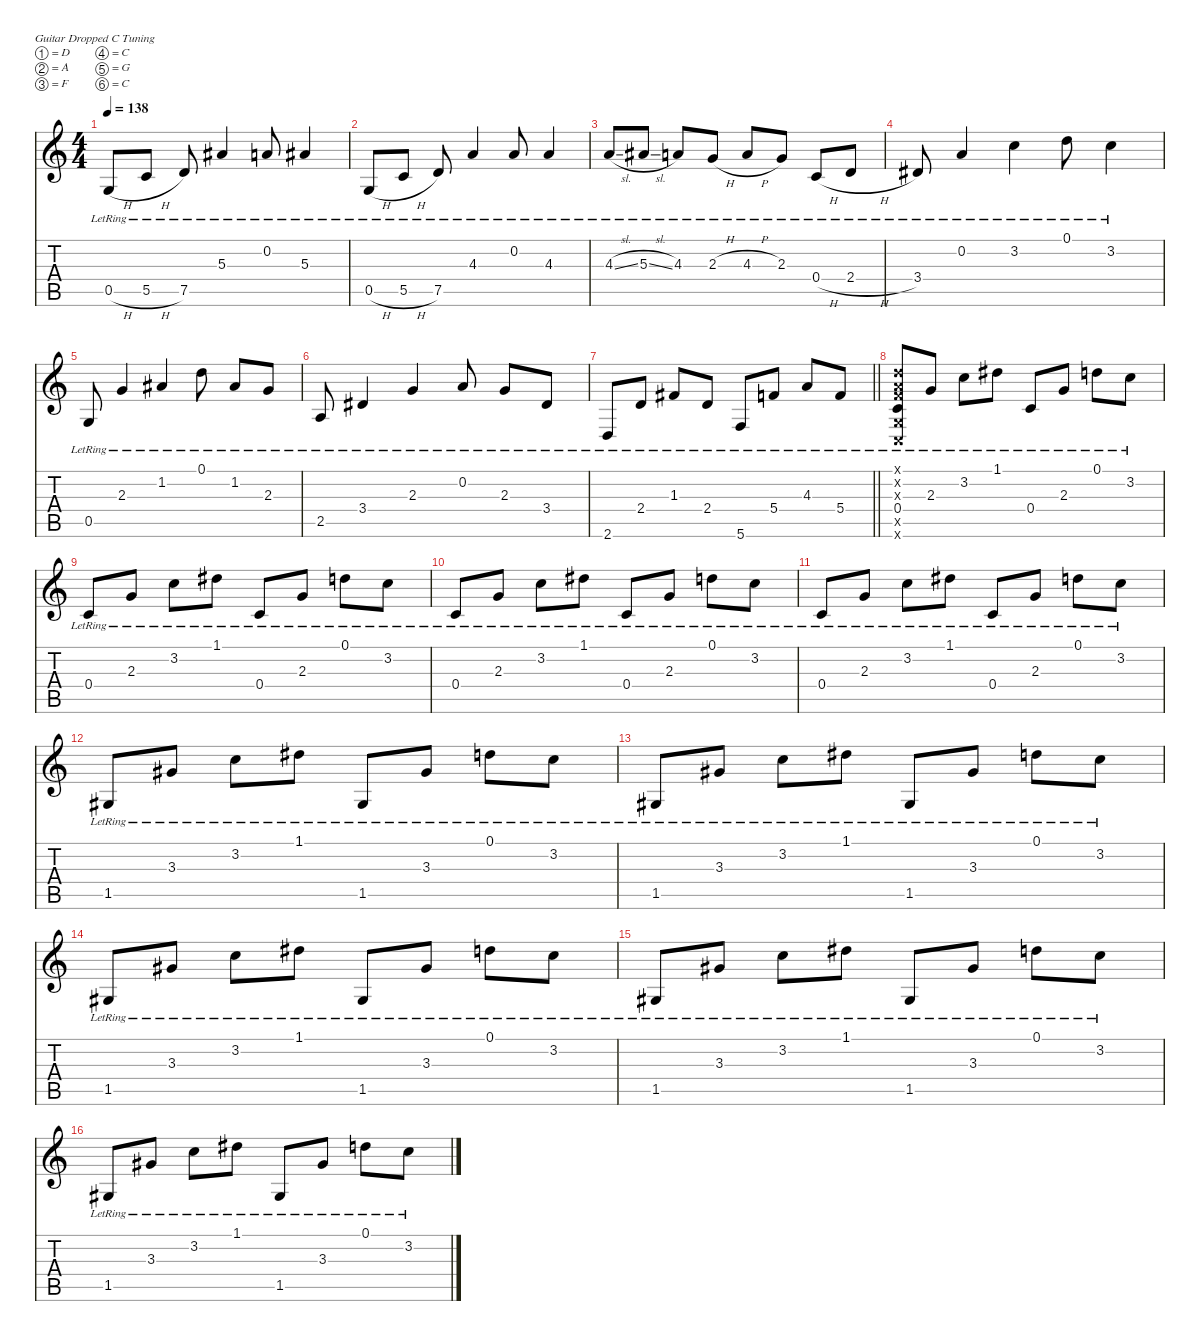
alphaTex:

\defaultSystemsLayout 4
\hideDynamics
\bracketExtendMode nobrackets
\singleTrackTrackNamePolicy hidden
\multiTrackTrackNamePolicy hidden
\otherSystemsTrackNameOrientation horizontal
\track ("Right Guitar " "dist.guit.") {instrument distortionguitar}
\staff {score tabs}
\tuning (D4 A3 F3 C3 G2 C2)
\ts (4 4)
\tempo 138
\clef g2
\ks c
0.5{h lr}.8{dy f beam Up} 5.5{h lr}.8{beam Up} 7.5{lr}.8{beam Up} 5.3{lr acc #}.4{beam Up} 0.2{lr}.8{beam Up} 5.3{lr acc #}.4{beam Up} |
0.5{h lr}.8{beam Up} 5.5{h lr}.8{beam Up} 7.5{lr}.8{beam Up} 4.3{lr}.4{beam Up} 0.2{lr}.8{beam Up} 4.3{lr}.4{beam Up} |
4.3{sl lr}.8{beam Up} 5.3{sl lr acc #}.8{beam Up} 4.3{lr}.8{beam Up} 2.3{h lr}.8{beam Up} 4.3{h lr}.8{beam Up} 2.3{lr}.8{beam Up} 0.4{h lr}.8{beam Up} 2.4{h lr}.8{beam Up} |
3.4{lr acc #}.8{beam Up} 0.2{lr}.4{beam Up} 3.2{lr}.4{beam Down} 0.1{lr}.8{beam Down} 3.2{lr}.4{beam Down} |
0.5{lr}.8{beam Up} 2.3{lr}.4{beam Up} 1.2{lr acc #}.4{beam Up} 0.1{lr}.8{beam Down} 1.2{lr acc #}.8{beam Up} 2.3{lr}.8{beam Up} |
2.5{lr}.8{beam Up} 3.4{lr acc #}.4{beam Up} 2.3{lr}.4{beam Up} 0.2{lr}.8{beam Up} 2.3{lr}.8{beam Up} 3.4{lr acc #}.8{beam Up} |
\barLineRight lightlight
2.6{lr}.8{beam Up} 2.4{lr}.8{beam Up} 1.3{lr acc #}.8{beam Up} 2.4{lr}.8{beam Up} 5.6{lr}.8{beam Up} 5.4{lr}.8{beam Up} 4.3{lr}.8{beam Up} 5.4{lr}.8{beam Up} |
(0.1{x} 0.2{x} 0.3{x} 0.4{lr} 0.5{x} 0.6{x}).8{beam Up} 2.3{lr}.8{beam Up} 3.2{lr}.8{beam Down} 1.1{lr acc #}.8{beam Down} 0.4{lr}.8{beam Up} 2.3{lr}.8{beam Up} 0.1{lr}.8{beam Down} 3.2{lr}.8{beam Down} |
0.4{lr}.8{beam Up} 2.3{lr}.8{beam Up} 3.2{lr}.8{beam Down} 1.1{lr acc #}.8{beam Down} 0.4{lr}.8{beam Up} 2.3{lr}.8{beam Up} 0.1{lr}.8{beam Down} 3.2{lr}.8{beam Down} |
0.4{lr}.8{beam Up} 2.3{lr}.8{beam Up} 3.2{lr}.8{beam Down} 1.1{lr acc #}.8{beam Down} 0.4{lr}.8{beam Up} 2.3{lr}.8{beam Up} 0.1{lr}.8{beam Down} 3.2{lr}.8{beam Down} |
0.4{lr}.8{beam Up} 2.3{lr}.8{beam Up} 3.2{lr}.8{beam Down} 1.1{lr acc #}.8{beam Down} 0.4{lr}.8{beam Up} 2.3{lr}.8{beam Up} 0.1{lr}.8{beam Down} 3.2{lr}.8{beam Down} |
1.5{lr acc #}.8{beam Up} 3.3{lr acc #}.8{beam Up} 3.2{lr}.8{beam Down} 1.1{lr acc #}.8{beam Down} 1.5{lr acc #}.8{beam Up} 3.3{lr acc #}.8{beam Up} 0.1{lr}.8{beam Down} 3.2{lr}.8{beam Down} |
1.5{lr acc #}.8{beam Up} 3.3{lr acc #}.8{beam Up} 3.2{lr}.8{beam Down} 1.1{lr acc #}.8{beam Down} 1.5{lr acc #}.8{beam Up} 3.3{lr acc #}.8{beam Up} 0.1{lr}.8{beam Down} 3.2{lr}.8{beam Down} |
1.5{lr acc #}.8{beam Up} 3.3{lr acc #}.8{beam Up} 3.2{lr}.8{beam Down} 1.1{lr acc #}.8{beam Down} 1.5{lr acc #}.8{beam Up} 3.3{lr acc #}.8{beam Up} 0.1{lr}.8{beam Down} 3.2{lr}.8{beam Down} |
1.5{lr acc #}.8{beam Up} 3.3{lr acc #}.8{beam Up} 3.2{lr}.8{beam Down} 1.1{lr acc #}.8{beam Down} 1.5{lr acc #}.8{beam Up} 3.3{lr acc #}.8{beam Up} 0.1{lr}.8{beam Down} 3.2{lr}.8{beam Down} |
1.5{lr acc #}.8{beam Up} 3.3{lr acc #}.8{beam Up} 3.2{lr}.8{beam Down} 1.1{lr acc #}.8{beam Down} 1.5{lr acc #}.8{beam Up} 3.3{lr acc #}.8{beam Up} 0.1{lr}.8{beam Down} 3.2{lr}.8{beam Down}
